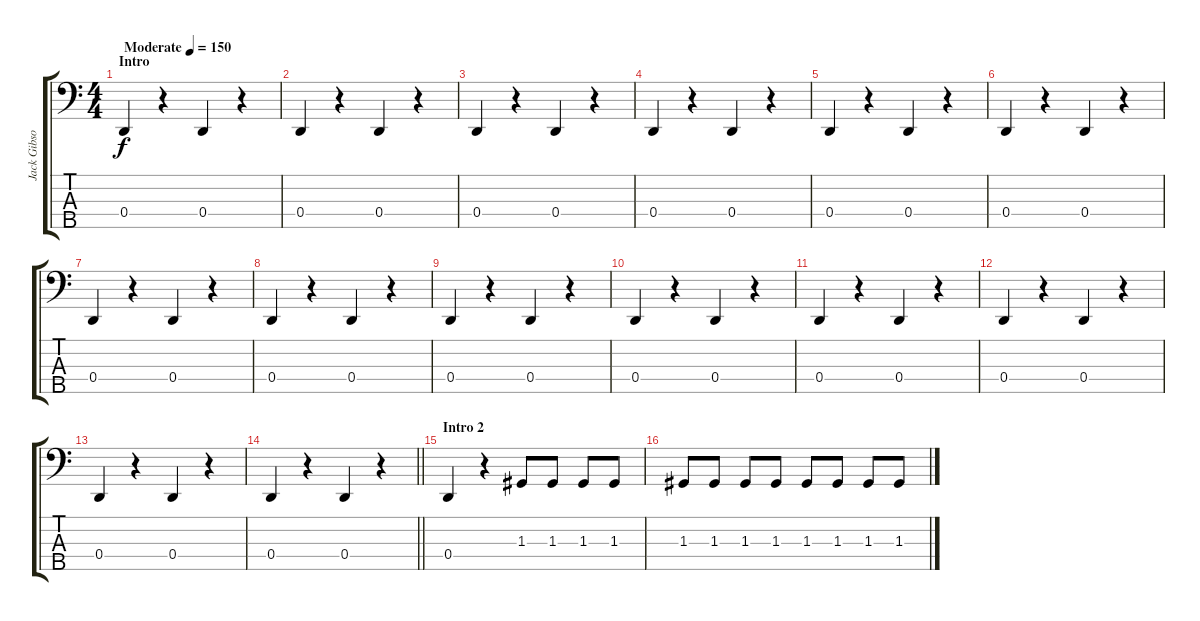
\track ("Jack Gibson" "Jack Gibso") {instrument electricbassfinger}
\staff {score tabs}
\tuning (F2 C2 G1 D1 A0) {hide}
\ts (4 4)
\section ("" "Intro ")
\tempo (150 "Moderate")
\clef f4
\ks c
0.4.4{dy f instrument electricbassfinger} r.4 0.4.4 r.4 |
0.4.4 r.4 0.4.4 r.4 |
0.4.4 r.4 0.4.4 r.4 |
0.4.4 r.4 0.4.4 r.4 |
0.4.4 r.4 0.4.4 r.4 |
0.4.4 r.4 0.4.4 r.4 |
0.4.4 r.4 0.4.4 r.4 |
0.4.4 r.4 0.4.4 r.4 |
0.4.4 r.4 0.4.4 r.4 |
0.4.4 r.4 0.4.4 r.4 |
0.4.4 r.4 0.4.4 r.4 |
0.4.4 r.4 0.4.4 r.4 |
0.4.4 r.4 0.4.4 r.4 |
\barLineRight lightlight
0.4.4 r.4 0.4.4 r.4 |
\section ("" "Intro 2")
0.4.4 r.4 1.3.8 1.3.8 1.3.8 1.3.8 |
1.3.8 1.3.8 1.3.8 1.3.8 1.3.8 1.3.8 1.3.8 1.3.8
